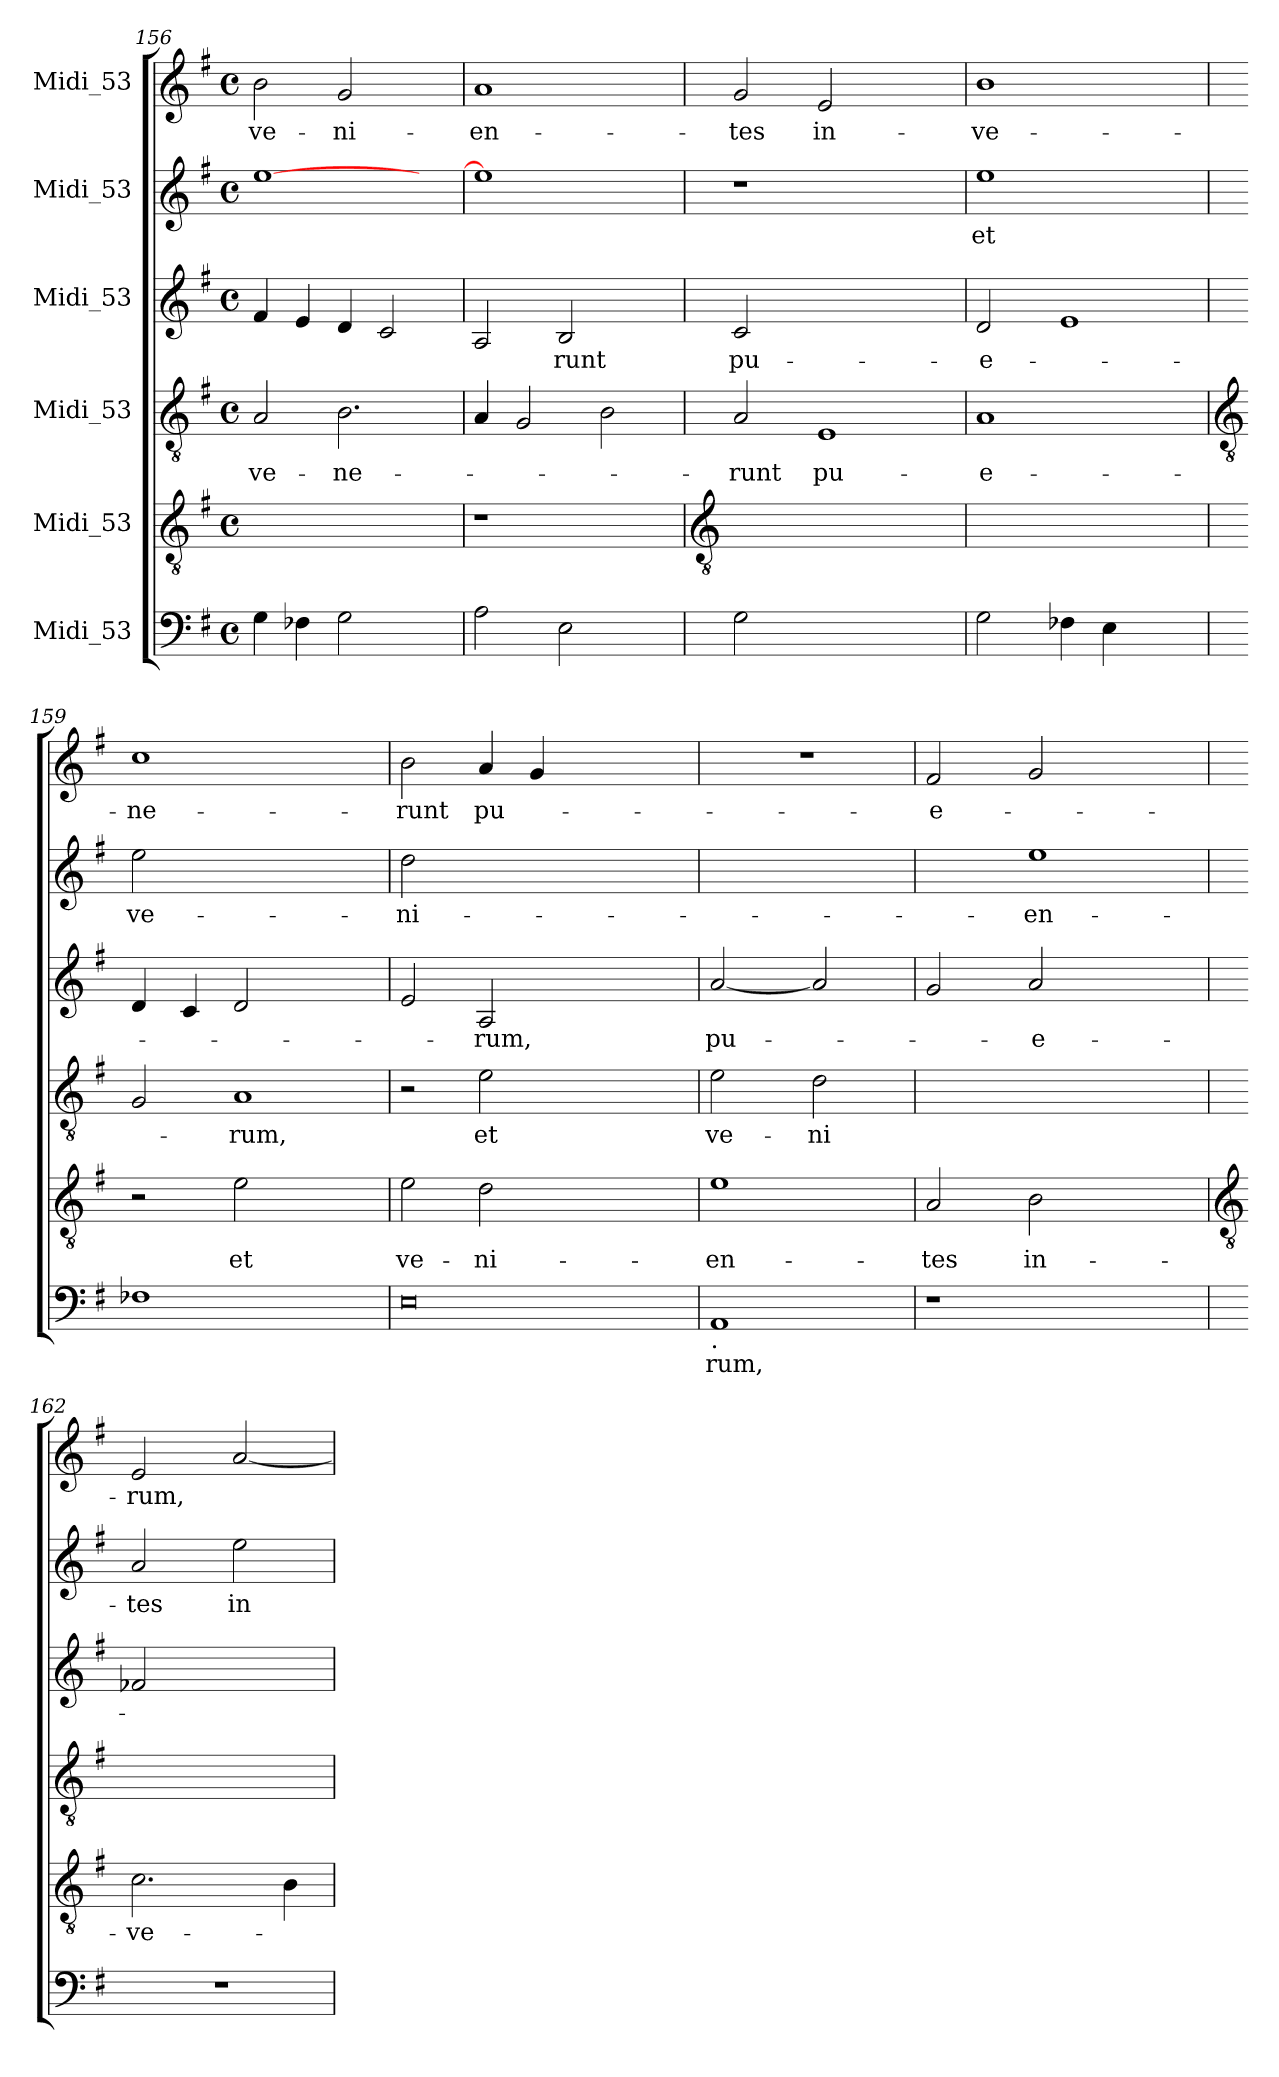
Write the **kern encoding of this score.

**kern	**text	**kern	**text	**kern	**text	**kern	**text	**kern	**text	**kern	**text
*part6	*part6	*part5	*part5	*part4	*part4	*part3	*part3	*part2	*part2	*part1	*part1
*staff6	*staff6	*staff5	*staff5	*staff4	*staff4	*staff3	*staff3	*staff2	*staff2	*staff1	*staff1
*I"Midi_53	*	*I"Midi_53	*	*I"Midi_53	*	*I"Midi_53	*	*I"Midi_53	*	*I"Midi_53	*
!!LO:LB:g=z
*clefF4	*	*clefGv2	*	*clefGv2	*	*clefG2	*	*clefG2	*	*clefG2	*
*k[f#]	*	*k[f#]	*	*k[f#]	*	*k[f#]	*	*k[f#]	*	*k[f#]	*
*G:	*	*G:	*	*G:	*	*G:	*	*G:	*	*G:	*
*M4/4	*	*M4/4	*	*M4/4	*	*M4/4	*	*M4/4	*	*M4/4	*
*met(c)	*	*met(c)	*	*met(c)	*	*met(c)	*	*met(c)	*	*met(c)	*
=156	=156	=156	=156	=156	=156	=156	=156	=156	=156	=156	=156
!	!	!	!	!	!LO:LY:b	!	!	!	!	!	!LO:LY:b
4G\	.	4ryy	.	2A/	-ve-	4f#/	.	[1ee	.	2b\	ve-
4F-X\	.	4ryy	.	.	.	4e/	.	.	.	.	.
!	!	!	!	!	!LO:LY:b	!	!	!	!	!	!LO:LY:b
2G\	.	4ryy	.	2.B\	-ne-	4d/	.	.	.	2g/	-ni-
.	.	4ryy	.	.	.	2c/	.	.	.	.	.
4ryy	.	4ryy	.	.	.	.	.	4ryy	.	4ryy	.
=156A	=156A	=156A	=156A	=156A	=156A	=156A	=156A	=156A	=156A	=156A	=156A
!	!	!	!	!	!	!	!	!	!	!	!LO:LY:b
2A\	.	1r	.	4A/	.	2A/	.	1ee]	.	1a	-en-
.	.	.	.	2G/	.	.	.	.	.	.	.
!	!	!	!	!	!	!	!LO:LY:b	!	!	!	!
2E\	.	.	.	.	.	2B/	-runt	.	.	.	.
.	.	.	.	2B\	.	.	.	.	.	.	.
4ryy	.	4ryy	.	.	.	4ryy	.	4ryy	.	4ryy	.
!!LO:LB:g=z
=157A	=157A	=157A	=157A	=157A	=157A	=157A	=157A	=157A	=157A	=157A	=157A
*	*	*clefGv2	*	*	*	*	*	*	*	*	*
!	!	!	!	!	!LO:LY:b	!	!LO:LY:b	!	!	!	!LO:LY:b
2G\	.	4ryy	.	2A/	-runt	2c/	pu-	1r	.	2g/	-tes
.	.	4ryy	.	.	.	.	.	.	.	.	.
!	!	!	!	!	!LO:LY:b	!	!	!	!	!	!LO:LY:b
1ryy	.	4ryy	.	1E	pu-	1ryy	.	.	.	2e/	in-
.	.	4ryy	.	.	.	.	.	.	.	.	.
.	.	2ryy	.	.	.	.	.	2ryy	.	2ryy	.
!!LO:LB:g=z
=158A	=158A	=158A	=158A	=158A	=158A	=158A	=158A	=158A	=158A	=158A	=158A
!	!	!	!	!	!LO:LY:b	!	!LO:LY:b	!	!LO:LY:b	!	!LO:LY:b
2G\	.	4ryy	.	1A	-e-	2d/	-e-	1ee	et	1b	-ve-
.	.	4ryy	.	.	.	.	.	.	.	.	.
4F-X\	.	4ryy	.	.	.	1e	.	.	.	.	.
4E\	.	4ryy	.	.	.	.	.	.	.	.	.
2ryy	.	2ryy	.	2ryy	.	.	.	2ryy	.	2ryy	.
!!LO:LB:g=z
=159A	=159A	=159A	=159A	=159A	=159A	=159A	=159A	=159A	=159A	=159A	=159A
*	*	*	*	*clefGv2	*	*	*	*	*	*	*
!	!	!	!	!	!	!	!	!	!LO:LY:b	!	!LO:LY:b
1F-X	.	2r	.	2G/	.	4d/	.	2ee\	ve-	1cc	-ne-
.	.	.	.	.	.	4c/	.	.	.	.	.
!	!	!	!LO:LY:b	!	!LO:LY:b	!	!	!	!	!	!
.	.	2e\	et	1A	-rum,	2d/	.	1ryy	.	.	.
2ryy	.	2ryy	.	.	.	2ryy	.	.	.	2ryy	.
!!LO:LB:g=z
=159B	=159B	=159B	=159B	=159B	=159B	=159B	=159B	=159B	=159B	=159B	=159B
!	!	!	!LO:LY:b	!	!	!	!	!	!LO:LY:b	!	!LO:LY:b
0E	.	2e\	ve-	2r	.	2e/	.	2dd\	-ni-	2b\	-runt
!	!	!	!LO:LY:b	!	!LO:LY:b	!	!LO:LY:b	!	!	!	!LO:LY:b
.	.	2d\	-ni-	2e\	et	2A/	-rum,	4ryy	.	4a/	pu-
.	.	.	.	.	.	.	.	4ryy	.	4g/	.
.	.	1ryy	.	1ryy	.	1ryy	.	1ryy	.	1ryy	.
=160A	=160A	=160A	=160A	=160A	=160A	=160A	=160A	=160A	=160A	=160A	=160A
!LO:TX:b:t=.	!	!	!	!	!	!	!	!	!	!	!
!	!LO:LY:b	!	!LO:LY:b	!	!LO:LY:b	!	!LO:LY:b	!	!	!	!
1AA	-rum,	1e	-en-	2e\	ve-	[2a/	pu-	4ryy	.	1r	.
.	.	.	.	.	.	.	.	4ryy	.	.	.
!	!	!	!	!	!LO:LY:b	!	!	!	!	!	!
.	.	.	.	2d\	-ni-	2a/]	.	4ryy	.	.	.
.	.	.	.	.	.	.	.	4ryy	.	.	.
!!LO:LB:g=z
=161	=161	=161	=161	=161	=161	=161	=161	=161	=161	=161	=161
!	!	!	!LO:LY:b	!	!	!	!	!	!	!	!LO:LY:b
1r	.	2A/	-tes	4ryy	.	2g/	.	4ryy	.	2f#/	-e-
.	.	.	.	4ryy	.	.	.	4ryy	.	.	.
!	!	!	!LO:LY:b	!	!	!	!LO:LY:b	!	!LO:LY:b	!	!
.	.	2B\	in-	4ryy	.	2a/	-e-	1ee	-en-	2g/	.
.	.	.	.	4ryy	.	.	.	.	.	.	.
2ryy	.	2ryy	.	2ryy	.	2ryy	.	.	.	2ryy	.
!!LO:LB:g=z
=162	=162	=162	=162	=162	=162	=162	=162	=162	=162	=162	=162
*	*	*clefGv2	*	*	*	*	*	*	*	*	*
!	!	!	!LO:LY:b	!	!	!	!	!	!LO:LY:b	!	!LO:LY:b
1r	.	2.c\	-ve-	4ryy	.	2f-X/	.	2a/	-tes	2e/	-rum,
.	.	.	.	4ryy	.	.	.	.	.	.	.
!	!	!	!	!	!	!	!	!	!LO:LY:b	!	!
.	.	.	.	4ryy	.	2ryy	.	2ee\	in-	[2a/	.
.	.	4B\	.	4ryy	.	.	.	.	.	.	.
=	=	=	=	=	=	=	=	=	=	=	=
*-	*-	*-	*-	*-	*-	*-	*-	*-	*-	*-	*-
